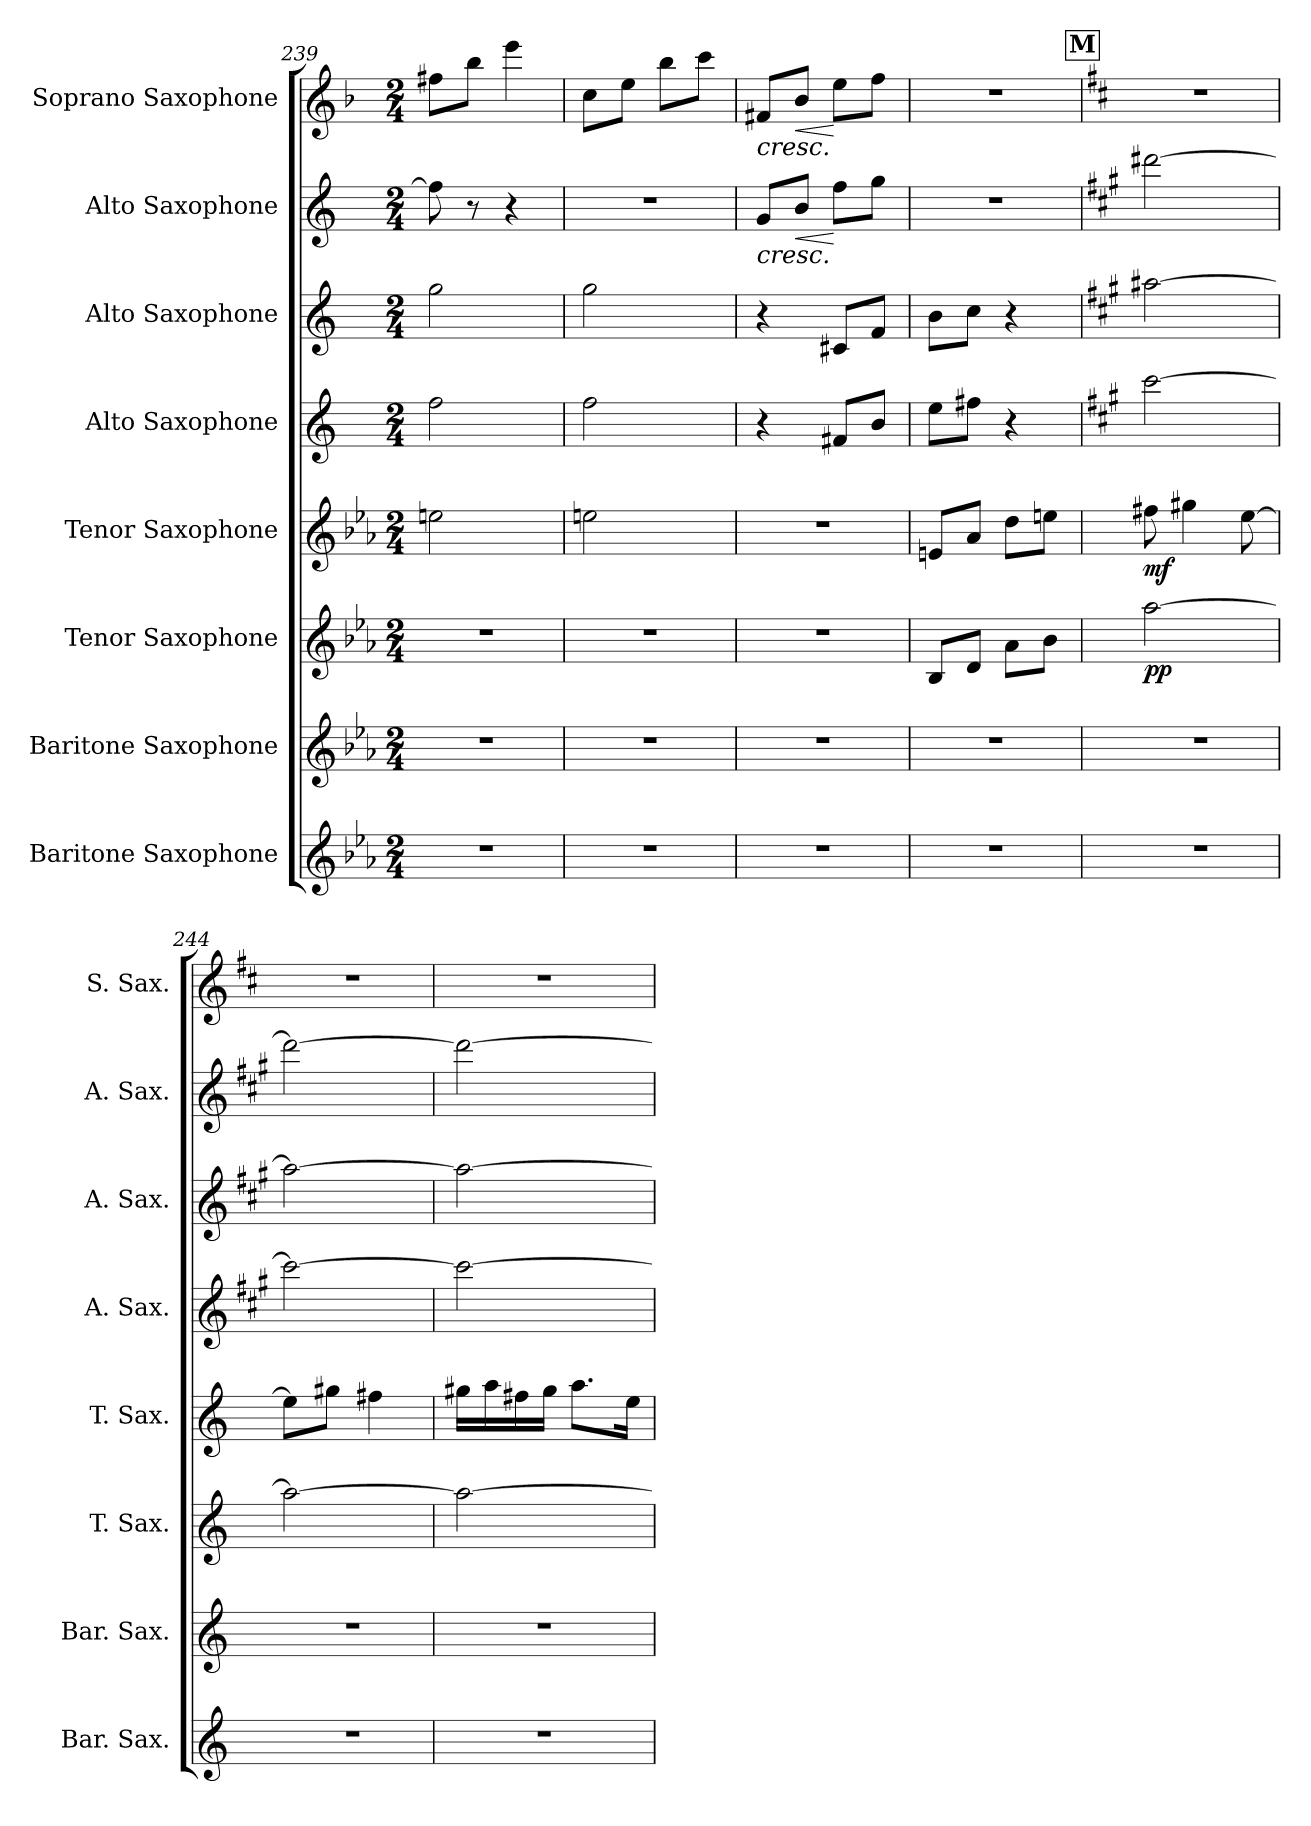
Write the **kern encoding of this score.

**kern	**kern	**kern	**dynam	**kern	**dynam	**kern	**dynam	**kern	**dynam	**kern	**dynam	**kern	**dynam
*part8	*part7	*part6	*part6	*part5	*part5	*part4	*part4	*part3	*part3	*part2	*part2	*part1	*part1
*staff8	*staff7	*staff6	*staff6	*staff5	*staff5	*staff4	*staff4	*staff3	*staff3	*staff2	*staff2	*staff1	*staff1
*I"Baritone Saxophone	*I"Baritone Saxophone	*I"Tenor Saxophone	*	*I"Tenor Saxophone	*	*I"Alto Saxophone	*	*I"Alto Saxophone	*	*I"Alto Saxophone	*	*I"Soprano Saxophone	*
*I'Bar. Sax.	*I'Bar. Sax.	*I'T. Sax.	*	*I'T. Sax.	*	*I'A. Sax.	*	*I'A. Sax.	*	*I'A. Sax.	*	*I'S. Sax.	*
*clefG2	*clefG2	*clefG2	*	*clefG2	*	*clefG2	*	*clefG2	*	*clefG2	*	*clefG2	*
*ITrd12c21	*ITrd12c21	*ITrd8c14	*	*ITrd8c14	*	*ITrd5c9	*	*ITrd5c9	*	*ITrd5c9	*	*ITrd1c2	*
*k[b-e-a-]	*k[b-e-a-]	*k[b-e-a-]	*	*k[b-e-a-]	*	*k[b-e-a-]	*	*k[b-e-a-]	*	*k[b-e-a-]	*	*k[b-e-a-]	*
*M2/4	*M2/4	*M2/4	*	*M2/4	*	*M2/4	*	*M2/4	*	*M2/4	*	*M2/4	*
=239	=239	=239	=239	=239	=239	=239	=239	=239	=239	=239	=239	=239	=239
2r	2r	2r	.	2en\	.	2a-\	.	2b-\	.	8a-\]	.	8een\L	.
.	.	.	.	.	.	.	.	.	.	8r	.	8aa-\J	.
.	.	.	.	.	.	.	.	.	.	4r	.	4ddd\	.
=240	=240	=240	=240	=240	=240	=240	=240	=240	=240	=240	=240	=240	=240
2r	2r	2r	.	2en\	.	2a-\	.	2b-\	.	2r	.	8b-\L	.
.	.	.	.	.	.	.	.	.	.	.	.	8dd\J	.
.	.	.	.	.	.	.	.	.	.	.	.	8aa-\L	.
.	.	.	.	.	.	.	.	.	.	.	.	8bb-\J	.
=241	=241	=241	=241	=241	=241	=241	=241	=241	=241	=241	=241	=241	=241
!	!	!	!	!	!	!	!	!	!	!	!LO:HP:b	!	!LO:HP:b
2r	2r	2r	.	2r	.	4r	.	4r	.	8B-/L	<	8en/L	<
!	!	!	!	!	!	!	!	!	!	!	!LO:HP:b	!	!LO:HP:b
.	.	.	.	.	.	.	.	.	.	8d/J	<	8a-/J	<
!	!	!	!	!	!	!	!LO:DY:b	!	!	!	!	!	!
!	!	!	!	!	!	!	!LO:DY:n=1:b	!	!LO:DY:b	!	!	!	!
!	!	!	!	!	!	!	!	!	!LO:DY:n=1:b	!	!LO:DY:n=1:b	!	!
!	!	!	!	!	!	!	!	!	!	!	!LO:DY:n=2:b	!	!LO:DY:n=1:b
!	!	!	!	!	!	!	!	!	!	!	!	!	!LO:DY:n=2:b
.	.	.	.	.	.	8An/L	mf mf	8En/L	mf mf	8a-\L	[ [ mf mf	8dd\L	[ [ mf mf
.	.	.	.	.	.	8d/J	.	8A-/J	.	8b-\J	.	8ee-\J	.
!!LO:PB:g=z
=242	=242	=242	=242	=242	=242	=242	=242	=242	=242	=242	=242	=242	=242
2r	2r	8BB-/L	.	8En/L	.	8g\L	.	8d\L	.	2r	.	2r	.
.	.	8D/J	.	8A-/J	.	8an\J	.	8e-\J	.	.	.	.	.
.	.	8A-\L	.	8d\L	.	4r	.	4r	.	.	.	.	.
.	.	8B-\J	.	8en\J	.	.	.	.	.	.	.	.	.
!!LO:REH:place=s1:a:B:fs=14:t=M
=243	=243	=243	=243	=243	=243	=243	=243	=243	=243	=243	=243	=243	=243
*k[]	*k[]	*k[]	*	*k[]	*	*k[]	*	*k[]	*	*k[]	*	*k[]	*
!	!	!	!LO:DY:b	!	!LO:DY:b	!	!	!	!	!	!	!	!
2r	2r	[2a\	pp	8f#X\	mf	[2ee\	.	[2cc#X\	.	[2ff#X\	.	2r	.
.	.	.	.	4g#X\	.	.	.	.	.	.	.	.	.
.	.	.	.	[8e\	.	.	.	.	.	.	.	.	.
=244	=244	=244	=244	=244	=244	=244	=244	=244	=244	=244	=244	=244	=244
2r	2r	2a\_	.	8e\L]	.	2ee\_	.	2cc#\_	.	2ff#\_	.	2r	.
.	.	.	.	8g#X\J	.	.	.	.	.	.	.	.	.
.	.	.	.	4f#X\	.	.	.	.	.	.	.	.	.
=245	=245	=245	=245	=245	=245	=245	=245	=245	=245	=245	=245	=245	=245
2r	2r	2a\_	.	16g#X\LL	.	2ee\_	.	2cc#\_	.	2ff#\_	.	2r	.
.	.	.	.	16a\	.	.	.	.	.	.	.	.	.
.	.	.	.	16f#X\	.	.	.	.	.	.	.	.	.
.	.	.	.	16g#\JJ	.	.	.	.	.	.	.	.	.
.	.	.	.	8.a\L	.	.	.	.	.	.	.	.	.
.	.	.	.	16e\Jk	.	.	.	.	.	.	.	.	.
=	=	=	=	=	=	=	=	=	=	=	=	=	=
*-	*-	*-	*-	*-	*-	*-	*-	*-	*-	*-	*-	*-	*-
